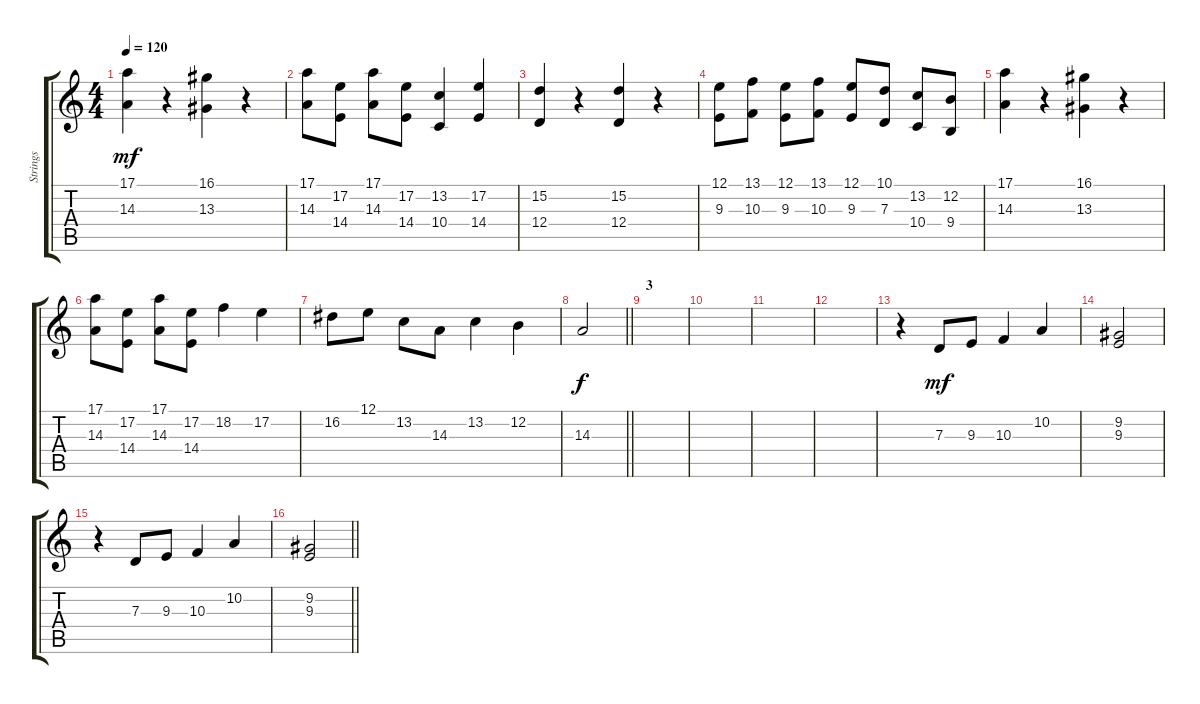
\track ("Strings" "Strings") {instrument stringensemble1}
\staff {score tabs}
\tuning (E4 B3 G3 D3 A2 E2) {hide}
\ts (4 4)
\tempo 120
\clef g2
\ks c
(17.1 14.3).4{dy mf} r.4 (16.1 13.3).4 r.4 |
(17.1 14.3).8 (17.2 14.4).8 (17.1 14.3).8 (17.2 14.4).8 (13.2 10.4).4 (17.2 14.4).4 |
(15.2 12.4).4 r.4 (15.2 12.4).4 r.4 |
(12.1 9.3).8 (13.1 10.3).8 (12.1 9.3).8 (13.1 10.3).8 (12.1 9.3).8 (10.1 7.3).8 (13.2 10.4).8 (12.2 9.4).8 |
(17.1 14.3).4 r.4 (16.1 13.3).4 r.4 |
(17.1 14.3).8 (17.2 14.4).8 (17.1 14.3).8 (17.2 14.4).8 18.2.4 17.2.4 |
16.2.8 12.1.8 13.2.8 14.3.8 13.2.4 12.2.4 |
\barLineRight lightlight
14.3.2{dy f} |
\section ("" "3")
|
|
|
|
r.4 7.3.8{dy mf} 9.3.8 10.3.4 10.2.4 |
(9.2 9.3).2 |
r.4 7.3.8 9.3.8 10.3.4 10.2.4 |
\barLineRight lightlight
(9.2 9.3).2
